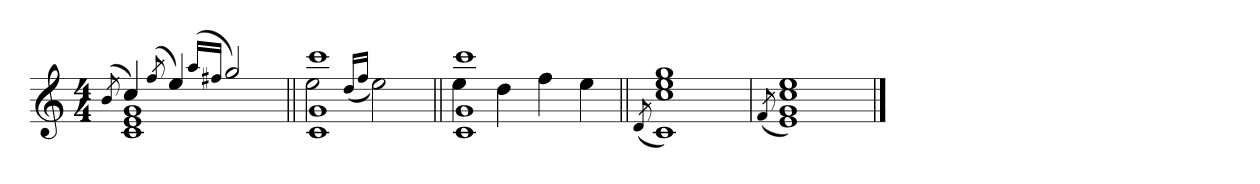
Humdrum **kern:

**kern
*part1
*staff1
*clefG2
*k[]
*M4/4
=1
(8qb/
*^
4cc)	1c 1e 1g
(8qff/	.
4ee)	.
(16qqaa/LL	.
16qqff#X/JJ	.
2gg)	.
=2||	=2||
1c 1g 1ccc	2ee
.	(16qqdd/LL
.	16qqff/JJ
.	2ee)
=3||	=3||
1c 1g 1ccc	4ee
.	4dd
.	4ff
.	4ee
*v	*v
=4||
(8qd/
1c 1cc 1ee 1gg)
=5
(8qf/
1e 1g 1cc 1ee)
==
*-
